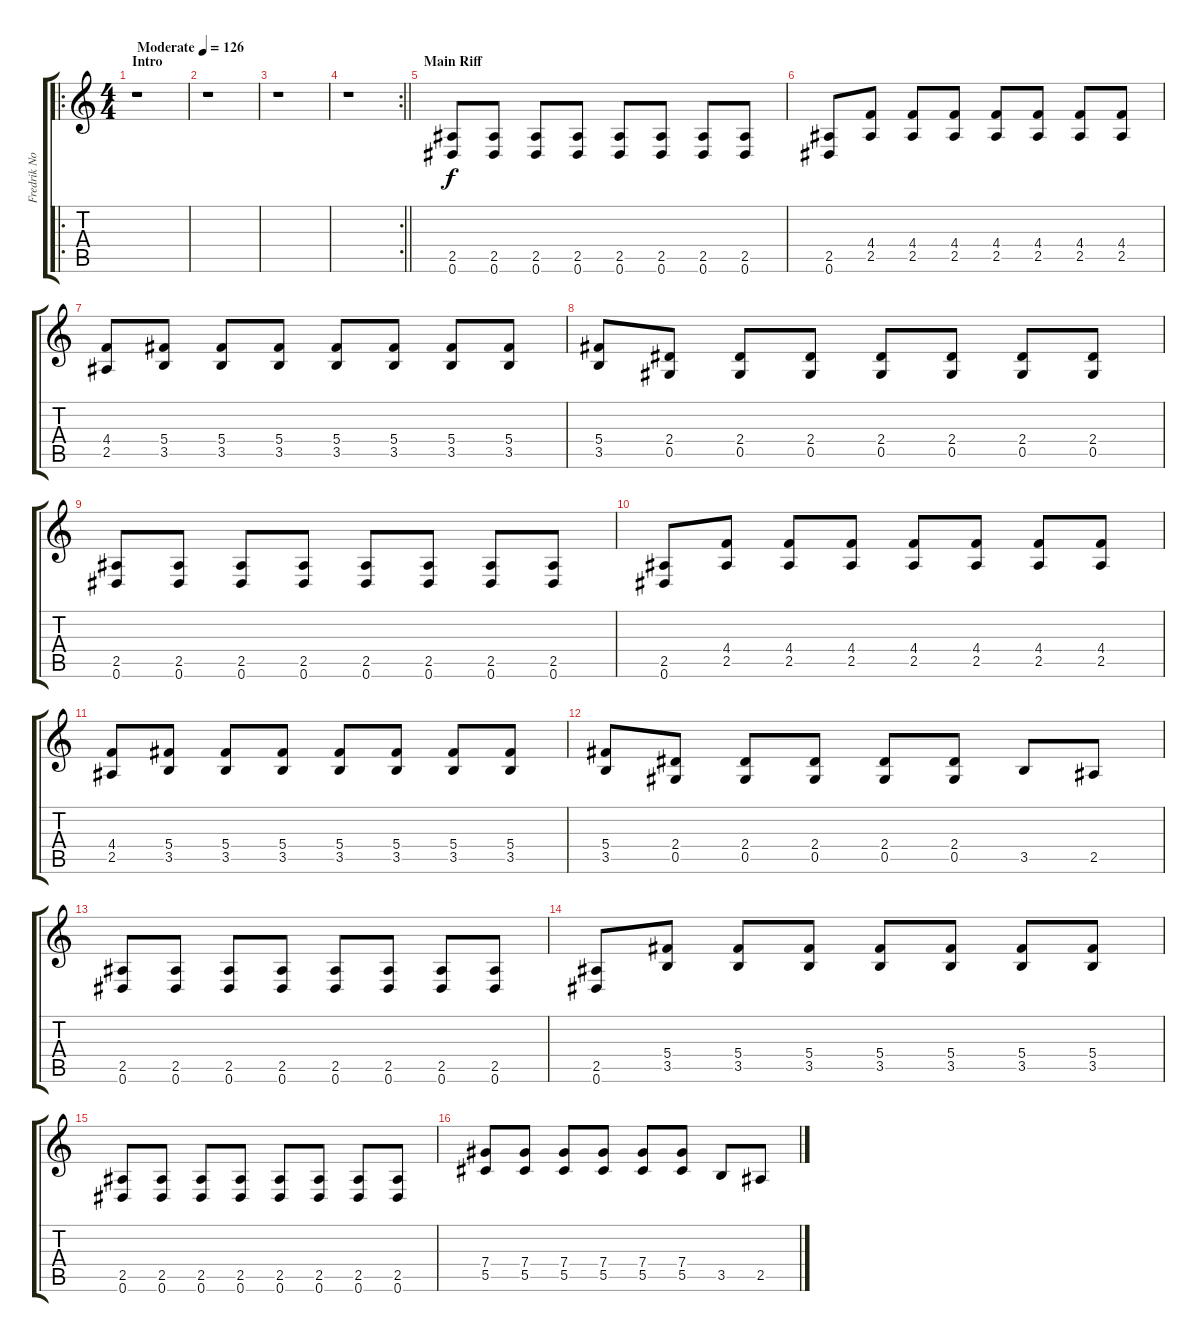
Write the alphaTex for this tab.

\track ("Fredrik Norrman" "Fredrik No") {instrument overdrivenguitar}
\staff {score tabs}
\tuning (Eb4 Bb3 Gb3 Db3 Ab2 Eb2) {hide}
\ro
\ts (4 4)
\section ("" "Intro")
\tempo (126 "Moderate")
\clef g2
\ks c
r.1{dy f instrument overdrivenguitar} |
r.1 |
r.1 |
\rc 2
\barLineRight lightlight
r.1 |
\section ("" "Main Riff")
(2.5 0.6).8 (2.5 0.6).8 (2.5 0.6).8 (2.5 0.6).8 (2.5 0.6).8 (2.5 0.6).8 (2.5 0.6).8 (2.5 0.6).8 |
(2.5 0.6).8 (4.4 2.5).8 (4.4 2.5).8 (4.4 2.5).8 (4.4 2.5).8 (4.4 2.5).8 (4.4 2.5).8 (4.4 2.5).8 |
(4.4 2.5).8 (5.4 3.5).8 (5.4 3.5).8 (5.4 3.5).8 (5.4 3.5).8 (5.4 3.5).8 (5.4 3.5).8 (5.4 3.5).8 |
(5.4 3.5).8 (2.4 0.5).8 (2.4 0.5).8 (2.4 0.5).8 (2.4 0.5).8 (2.4 0.5).8 (2.4 0.5).8 (2.4 0.5).8 |
(2.5 0.6).8 (2.5 0.6).8 (2.5 0.6).8 (2.5 0.6).8 (2.5 0.6).8 (2.5 0.6).8 (2.5 0.6).8 (2.5 0.6).8 |
(2.5 0.6).8 (4.4 2.5).8 (4.4 2.5).8 (4.4 2.5).8 (4.4 2.5).8 (4.4 2.5).8 (4.4 2.5).8 (4.4 2.5).8 |
(4.4 2.5).8 (5.4 3.5).8 (5.4 3.5).8 (5.4 3.5).8 (5.4 3.5).8 (5.4 3.5).8 (5.4 3.5).8 (5.4 3.5).8 |
(5.4 3.5).8 (2.4 0.5).8 (2.4 0.5).8 (2.4 0.5).8 (2.4 0.5).8 (2.4 0.5).8 3.5.8 2.5.8 |
(2.5 0.6).8 (2.5 0.6).8 (2.5 0.6).8 (2.5 0.6).8 (2.5 0.6).8 (2.5 0.6).8 (2.5 0.6).8 (2.5 0.6).8 |
(2.5 0.6).8 (5.4 3.5).8 (5.4 3.5).8 (5.4 3.5).8 (5.4 3.5).8 (5.4 3.5).8 (5.4 3.5).8 (5.4 3.5).8 |
(2.5 0.6).8 (2.5 0.6).8 (2.5 0.6).8 (2.5 0.6).8 (2.5 0.6).8 (2.5 0.6).8 (2.5 0.6).8 (2.5 0.6).8 |
(7.4 5.5).8 (7.4 5.5).8 (7.4 5.5).8 (7.4 5.5).8 (7.4 5.5).8 (7.4 5.5).8 3.5.8 2.5.8
